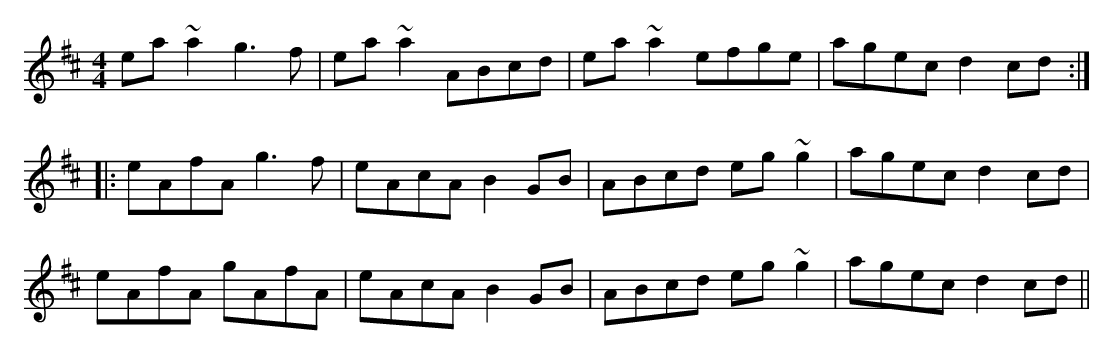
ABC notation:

X:1
M:4/4
K:Amix
ea~a2 g3f|ea~a2 ABcd|ea~a2 efge|agec d2cd:|:
eAfA g3f|eAcA B2GB|ABcd eg~g2|agec d2cd|
eAfA gAfA|eAcA B2GB|ABcd eg~g2|agec d2cd||
